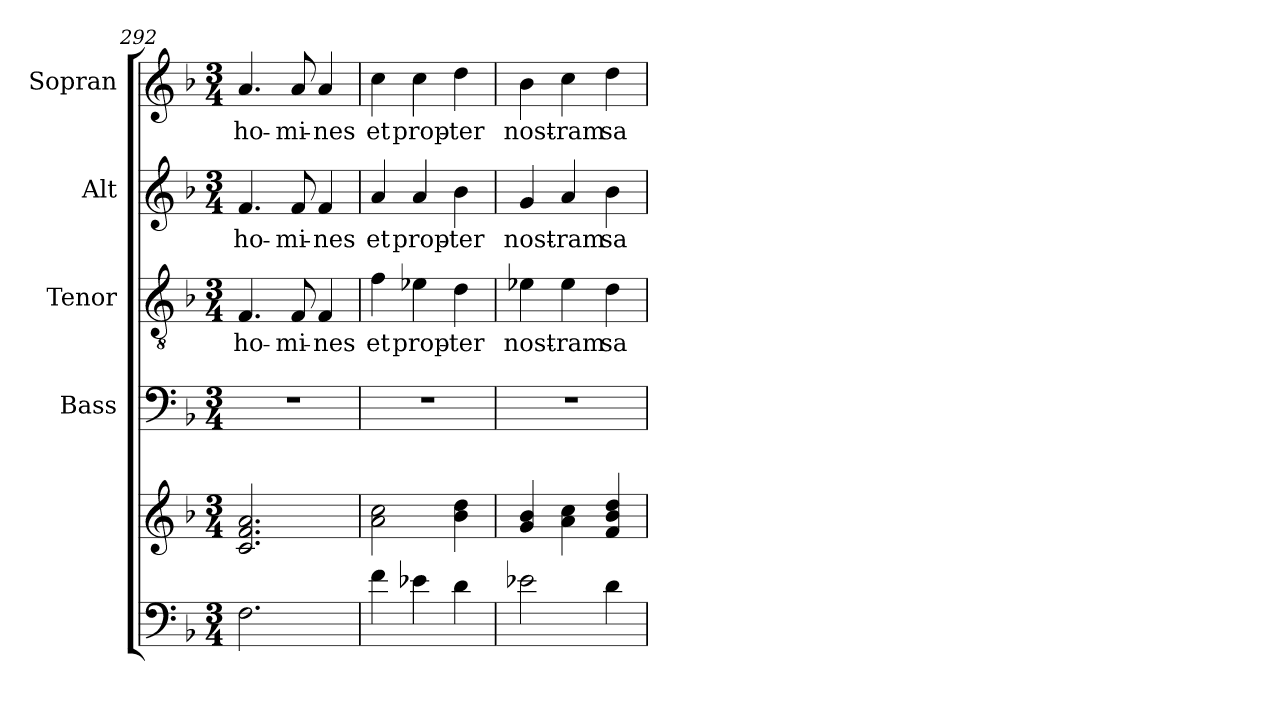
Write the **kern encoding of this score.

**kern	**kern	**kern	**kern	**text	**kern	**text	**kern	**text
*part5	*part5	*part4	*part3	*part3	*part2	*part2	*part1	*part1
*staff6	*staff5	*staff4	*staff3	*staff3	*staff2	*staff2	*staff1	*staff1
*	*	*I"Bass	*I"Tenor	*	*I"Alt	*	*I"Sopran	*
*	*	*I'B.	*I'T.	*	*I'A.	*	*I'S.	*
*clefF4	*clefG2	*clefF4	*clefGv2	*	*clefG2	*	*clefG2	*
*k[b-]	*k[b-]	*k[b-]	*k[b-]	*	*k[b-]	*	*k[b-]	*
*F:	*F:	*F:	*F:	*	*F:	*	*F:	*
*M3/4	*M3/4	*M3/4	*M3/4	*	*M3/4	*	*M3/4	*
=292	=292	=292	=292	=292	=292	=292	=292	=292
!	!	!	!	!LO:LY:b	!	!LO:LY:b	!	!LO:LY:b
2.F\	2.c/ 2.f/ 2.a/	2.r	4.F/	ho-	4.f/	ho-	4.a/	ho-
!	!	!	!	!LO:LY:b	!	!LO:LY:b	!	!LO:LY:b
.	.	.	8F/	-mi-	8f/	-mi-	8a/	-mi-
!	!	!	!	!LO:LY:b	!	!LO:LY:b	!	!LO:LY:b
.	.	.	4F/	-nes	4f/	-nes	4a/	-nes
=293	=293	=293	=293	=293	=293	=293	=293	=293
!	!	!	!	!LO:LY:b	!	!LO:LY:b	!	!LO:LY:b
4f\	2a\ 2cc\	2.r	4f\	et	4a/	et	4cc\	et
!	!	!	!	!LO:LY:b	!	!LO:LY:b	!	!LO:LY:b
4e-X\	.	.	4e-X\	prop-	4a/	prop-	4cc\	prop-
!	!	!	!	!LO:LY:b	!	!LO:LY:b	!	!LO:LY:b
4d\	4b-\ 4dd\	.	4d\	-ter	4b-\	-ter	4dd\	-ter
=294	=294	=294	=294	=294	=294	=294	=294	=294
!	!	!	!	!LO:LY:b	!	!LO:LY:b	!	!LO:LY:b
2e-X\	4g/ 4b-/	2.r	4e-X\	nost-	4g/	nost-	4b-\	nost-
!	!	!	!	!LO:LY:b	!	!LO:LY:b	!	!LO:LY:b
.	4a\ 4cc\	.	4e-\	-ram	4a/	-ram	4cc\	-ram
!	!	!	!	!LO:LY:b	!	!LO:LY:b	!	!LO:LY:b
4d\	4f/ 4b-/ 4dd/	.	4d\	sa-	4b-\	sa-	4dd\	sa-
=	=	=	=	=	=	=	=	=
*-	*-	*-	*-	*-	*-	*-	*-	*-
